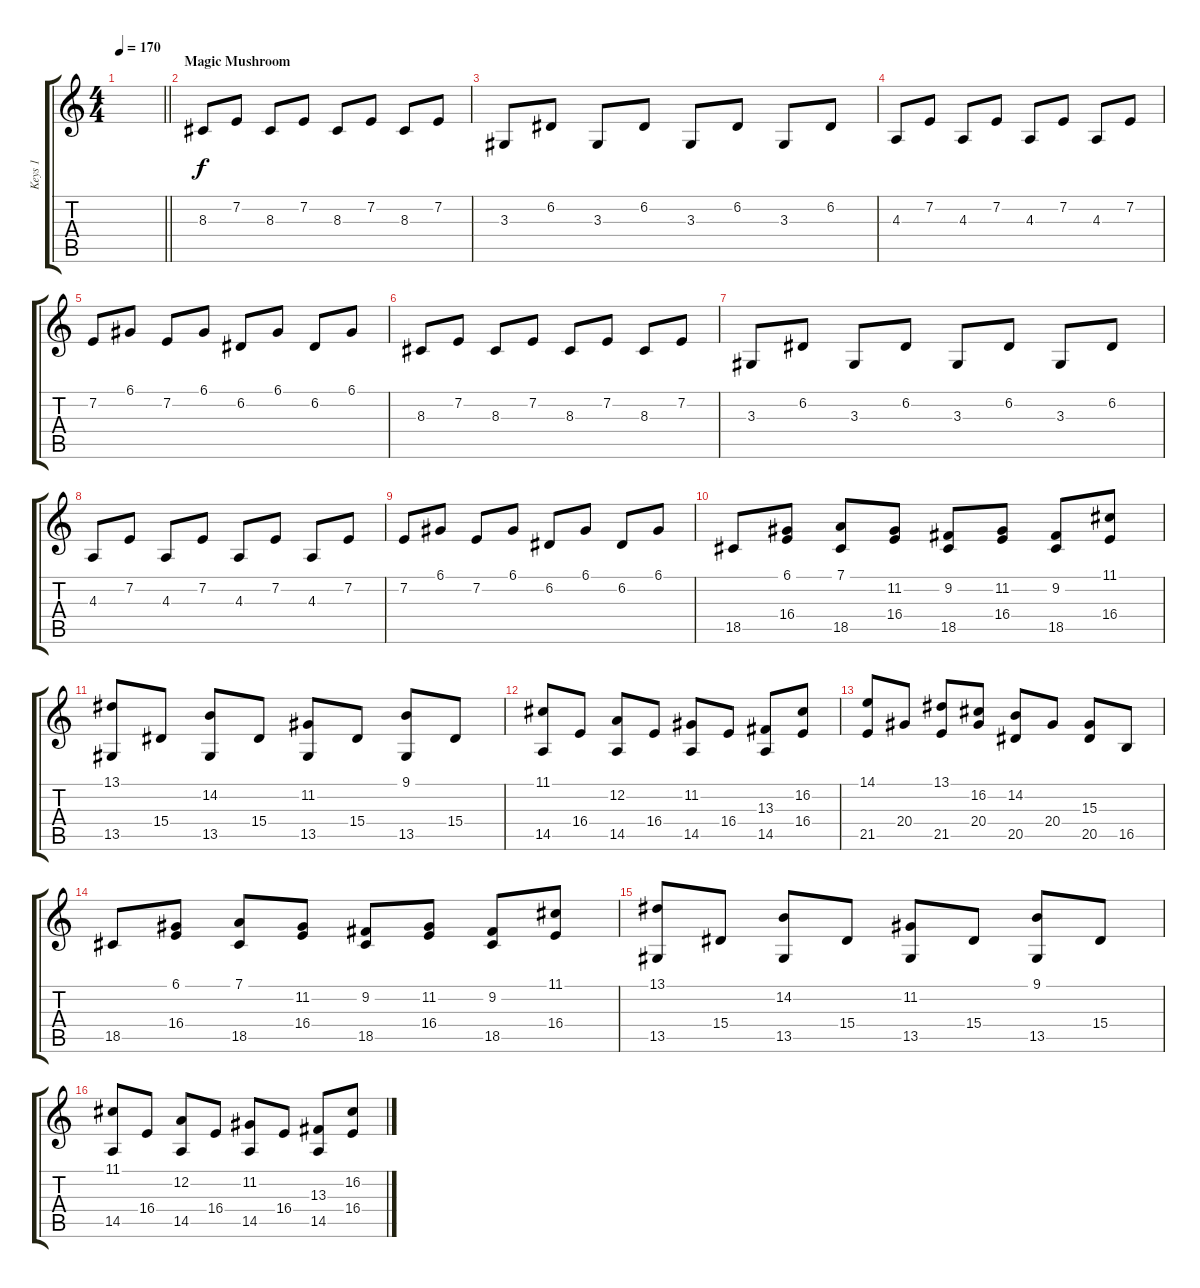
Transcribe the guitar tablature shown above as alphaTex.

\track ("Keys 1" "Keys 1") {instrument pizzicatostrings}
\staff {score tabs}
\tuning (D4 A3 F3 C3 G2 D2) {hide}
\ts (4 4)
\tempo 170
\clef g2
\barLineRight lightlight
\ks c
|
\section ("" "Magic Mushroom")
8.3.8 7.2.8 8.3.8 7.2.8 8.3.8 7.2.8 8.3.8 7.2.8 |
3.3.8 6.2.8 3.3.8 6.2.8 3.3.8 6.2.8 3.3.8 6.2.8 |
4.3.8 7.2.8 4.3.8 7.2.8 4.3.8 7.2.8 4.3.8 7.2.8 |
7.2.8 6.1.8 7.2.8 6.1.8 6.2.8 6.1.8 6.2.8 6.1.8 |
8.3.8 7.2.8 8.3.8 7.2.8 8.3.8 7.2.8 8.3.8 7.2.8 |
3.3.8 6.2.8 3.3.8 6.2.8 3.3.8 6.2.8 3.3.8 6.2.8 |
4.3.8 7.2.8 4.3.8 7.2.8 4.3.8 7.2.8 4.3.8 7.2.8 |
7.2.8 6.1.8 7.2.8 6.1.8 6.2.8 6.1.8 6.2.8 6.1.8 |
18.5.8 (6.1 16.4).8 (7.1 18.5).8 (11.2 16.4).8 (9.2 18.5).8 (11.2 16.4).8 (9.2 18.5).8 (11.1 16.4).8 |
(13.1 13.5).8 15.4.8 (14.2 13.5).8 15.4.8 (11.2 13.5).8 15.4.8 (9.1 13.5).8 15.4.8 |
(11.1 14.5).8 16.4.8 (12.2 14.5).8 16.4.8 (11.2 14.5).8 16.4.8 (13.3 14.5).8 (16.2 16.4).8 |
(14.1 21.5).8 20.4.8 (13.1 21.5).8 (16.2 20.4).8 (14.2 20.5).8 20.4.8 (15.3 20.5).8 16.5.8 |
18.5.8 (6.1 16.4).8 (7.1 18.5).8 (11.2 16.4).8 (9.2 18.5).8 (11.2 16.4).8 (9.2 18.5).8 (11.1 16.4).8 |
(13.1 13.5).8 15.4.8 (14.2 13.5).8 15.4.8 (11.2 13.5).8 15.4.8 (9.1 13.5).8 15.4.8 |
(11.1 14.5).8 16.4.8 (12.2 14.5).8 16.4.8 (11.2 14.5).8 16.4.8 (13.3 14.5).8 (16.2 16.4).8
